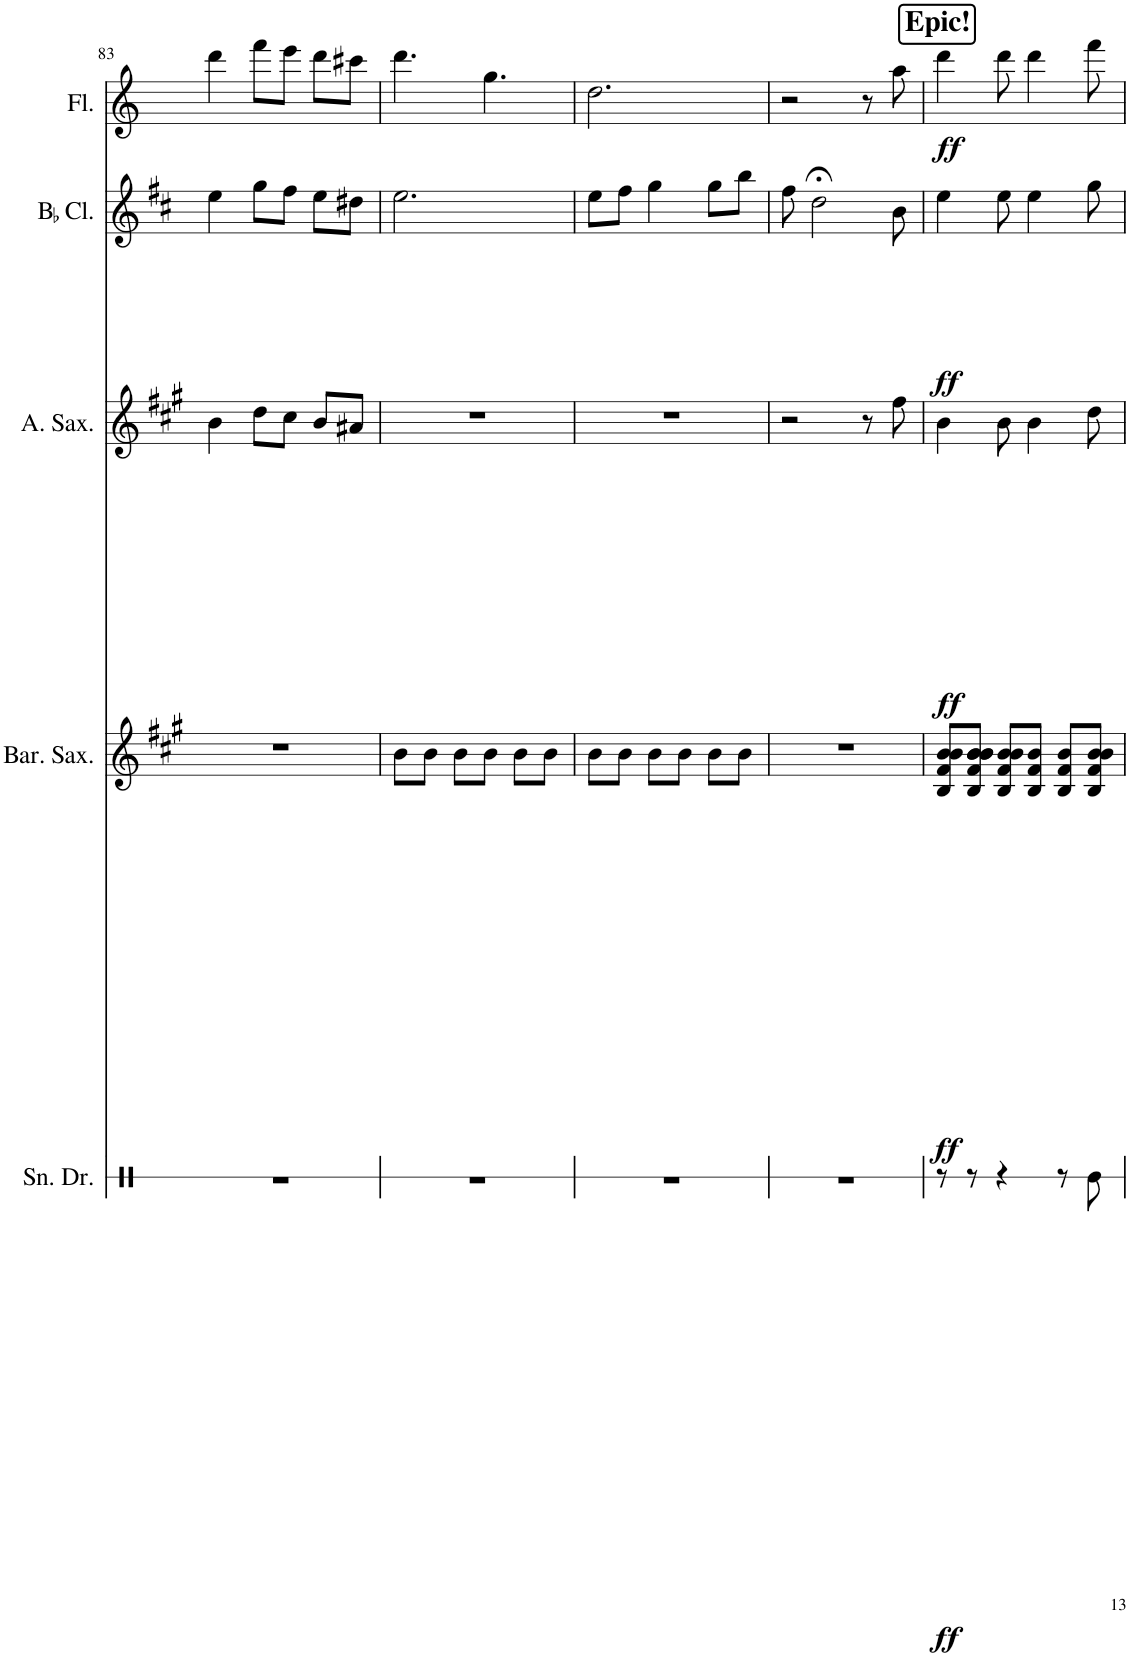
**kern	**dynam	**kern	**dynam	**kern	**dynam	**kern	**dynam	**kern	**dynam
*part5	*part5	*part4	*part4	*part3	*part3	*part2	*part2	*part1	*part1
*staff5	*staff5	*staff4	*staff4	*staff3	*staff3	*staff2	*staff2	*staff1	*staff1
*I"Snare Drum	*	*I"Baritone Saxophone	*	*I"Alto Saxophone	*	*I"BaccidentalFlat Clarinet	*	*I"Flute	*
*I'Sn. Dr.	*	*I'Bar. Sax.	*	*I'A. Sax.	*	*I'BaccidentalFlat Cl.	*	*I'Fl.	*
!!LO:PB:g=z
*clefX	*	*clefG2	*	*clefG2	*	*clefG2	*	*clefG2	*
*	*	*Trd12c21	*	*Trd5c9	*	*Trd1c2	*	*	*
*k[]	*	*k[f#c#g#]	*	*k[f#c#g#]	*	*k[f#c#]	*	*k[]	*
*M3/4	*	*M3/4	*	*M3/4	*	*M3/4	*	*M3/4	*
=83	=83	=83	=83	=83	=83	=83	=83	=83	=83
2.r	.	2.r	.	4b\	.	4ee\	.	4ddd\	.
.	.	.	.	8dd\L	.	8gg\L	.	8fff\L	.
.	.	.	.	8cc#\J	.	8ff#\J	.	8eee\J	.
.	.	.	.	8b/L	.	8ee\L	.	8ddd\L	.
.	.	.	.	8a#X/J	.	8dd#X\J	.	8ccc#X\J	.
=84	=84	=84	=84	=84	=84	=84	=84	=84	=84
2.r	.	8b\L	.	2.r	.	2.ee\	.	4.ddd\	.
.	.	8b\J	.	.	.	.	.	.	.
.	.	8b\L	.	.	.	.	.	.	.
.	.	8b\J	.	.	.	.	.	4.gg\	.
.	.	8b\L	.	.	.	.	.	.	.
.	.	8b\J	.	.	.	.	.	.	.
=85	=85	=85	=85	=85	=85	=85	=85	=85	=85
2.r	.	8b\L	.	2.r	.	8ee\L	.	2.dd\	.
.	.	8b\J	.	.	.	8ff#\J	.	.	.
.	.	8b\L	.	.	.	4gg\	.	.	.
.	.	8b\J	.	.	.	.	.	.	.
.	.	8b\L	.	.	.	8gg\L	.	.	.
.	.	8b\J	.	.	.	8bb\J	.	.	.
=86	=86	=86	=86	=86	=86	=86	=86	=86	=86
2.r	.	2.r	.	2r	.	8ff#\	.	2r	.
.	.	.	.	.	.	2dd;<\	.	.	.
.	.	.	.	8r	.	.	.	8r	.
.	.	.	.	8ff#\	.	8b\	.	8aa\	.
=87	=87	=87	=87	=87	=87	=87	=87	=87	=87
!	!	!	!	!	!	!	!	!LO:TX:a:B:t=Epic!	!
!	!LO:DY:b	!	!LO:DY:b	!	!LO:DY:b	!	!LO:DY:b	!	!LO:DY:b
8r	ff	8B/ 8f#/ 8b/ 8b/L	ff	4b\	ff	4ee\	ff	4ddd\	ff
8r	.	8B/ 8f#/ 8b/ 8b/ 8b/ 8b/ 8b/ 8b/J	.	.	.	.	.	.	.
4r	.	8B/ 8f#/ 8b/ 8b/L	.	8b\	.	8ee\	.	8ddd\	.
.	.	8B/ 8f#/ 8b/J	.	4b\	.	4ee\	.	4ddd\	.
8r	.	8B/ 8f#/ 8b/L	.	.	.	.	.	.	.
8Re\	.	8B/ 8f#/ 8b/ 8b/J	.	8dd\	.	8gg\	.	8fff\	.
=	=	=	=	=	=	=	=	=	=
*-	*-	*-	*-	*-	*-	*-	*-	*-	*-
